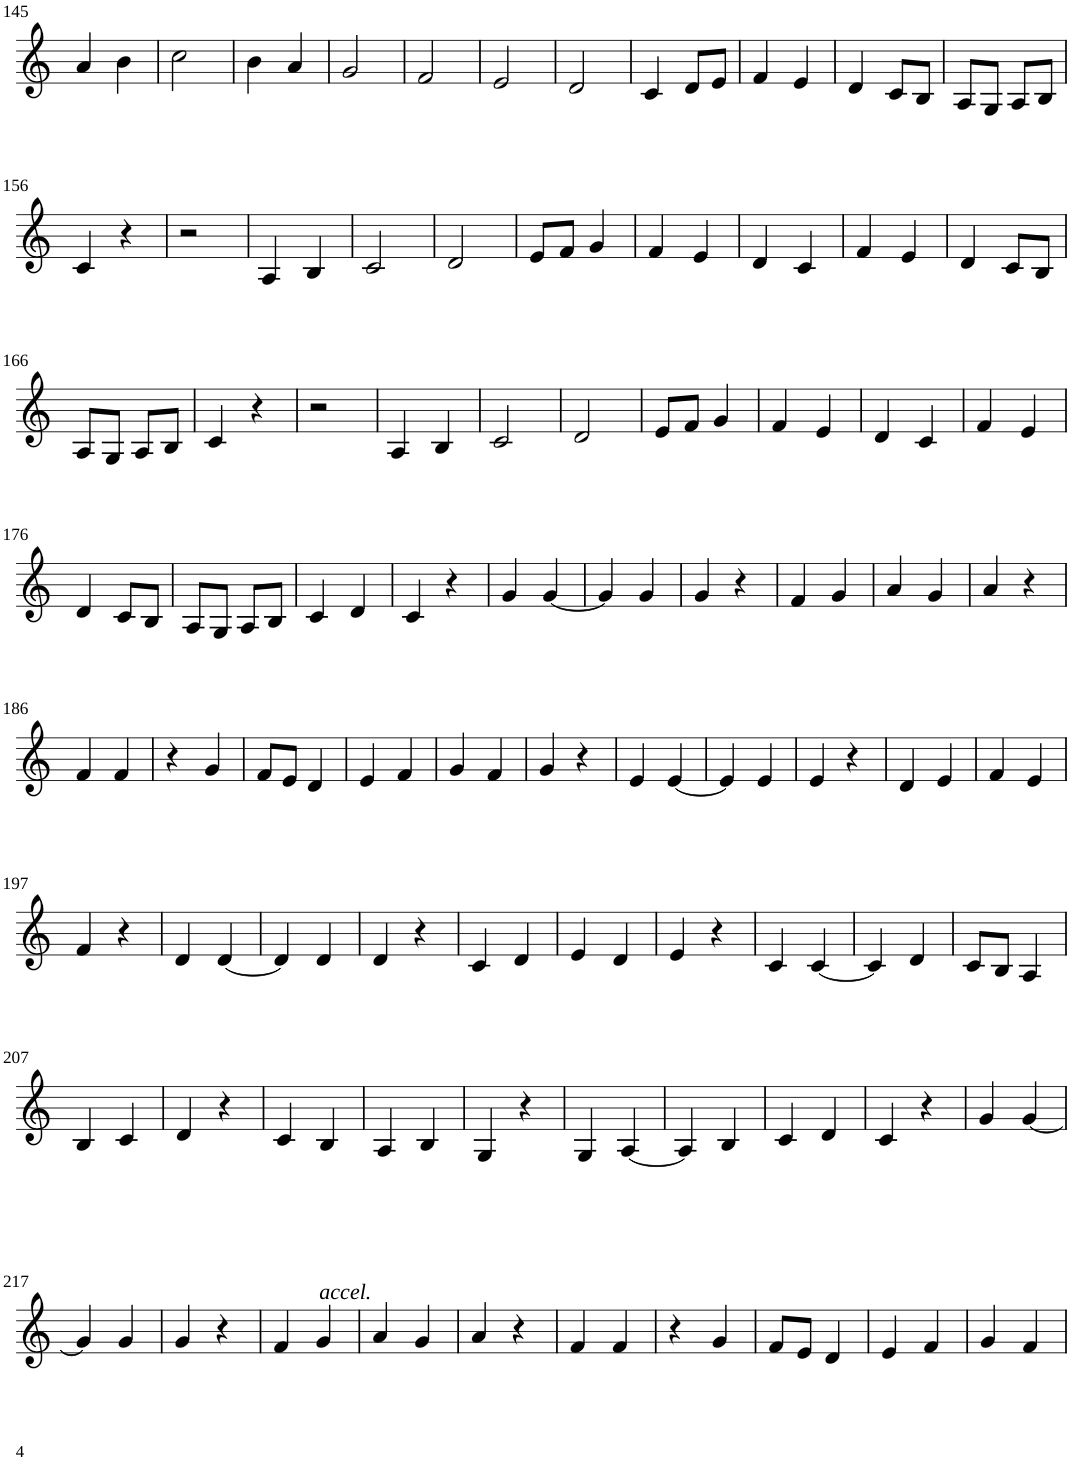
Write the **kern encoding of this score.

**kern
*part1
*staff1
*I"Violin
!!LO:PB:g=z
*clefG2
*k[]
*M2/4
=145
4a/
4b\
=146
2cc\
=147
4b\
4a/
=148
2g/
=149
2f/
=150
2e/
=151
2d/
=152
4c/
8d/L
8e/J
=153
4f/
4e/
=154
4d/
8c/L
8B/J
=155
8A/L
8G/J
8A/L
8B/J
!!LO:LB:g=z
=156
4c/
4r
=157
2r
=158
4A/
4B/
=159
2c/
=160
2d/
=161
8e/L
8f/J
4g/
=162
4f/
4e/
=163
4d/
4c/
=164
4f/
4e/
=165
4d/
8c/L
8B/J
!!LO:LB:g=z
=166
8A/L
8G/J
8A/L
8B/J
=167
4c/
4r
=168
2r
=169
4A/
4B/
=170
2c/
=171
2d/
=172
8e/L
8f/J
4g/
=173
4f/
4e/
=174
4d/
4c/
=175
4f/
4e/
!!LO:LB:g=z
=176
4d/
8c/L
8B/J
=177
8A/L
8G/J
8A/L
8B/J
=178
4c/
4d/
=179
4c/
4r
=180
4g/
[4g/
=181
4g/]
4g/
=182
4g/
4r
=183
4f/
4g/
=184
4a/
4g/
=185
4a/
4r
!!LO:LB:g=z
=186
4f/
4f/
=187
4r
4g/
=188
8f/L
8e/J
4d/
=189
4e/
4f/
=190
4g/
4f/
=191
4g/
4r
=192
4e/
[4e/
=193
4e/]
4e/
=194
4e/
4r
=195
4d/
4e/
=196
4f/
4e/
!!LO:LB:g=z
=197
4f/
4r
=198
4d/
[4d/
=199
4d/]
4d/
=200
4d/
4r
=201
4c/
4d/
=202
4e/
4d/
=203
4e/
4r
=204
4c/
[4c/
=205
4c/]
4d/
=206
8c/L
8B/J
4A/
!!LO:LB:g=z
=207
4B/
4c/
=208
4d/
4r
=209
4c/
!LO:TX:b:i:t=accel.
4B/
=210
4A/
4B/
=211
4G/
4r
=212
4G/
[4A/
=213
4A/]
4B/
=214
4c/
4d/
=215
4c/
4r
=216
4g/
[4g/
!!LO:LB:g=z
=217
4g/]
4g/
=218
4g/
4r
=219
4f/
4g/
=220
4a/
4g/
=221
4a/
4r
=222
4f/
4f/
=223
4r
4g/
=224
8f/L
8e/J
4d/
=225
4e/
4f/
=226
4g/
4f/
=
*-
